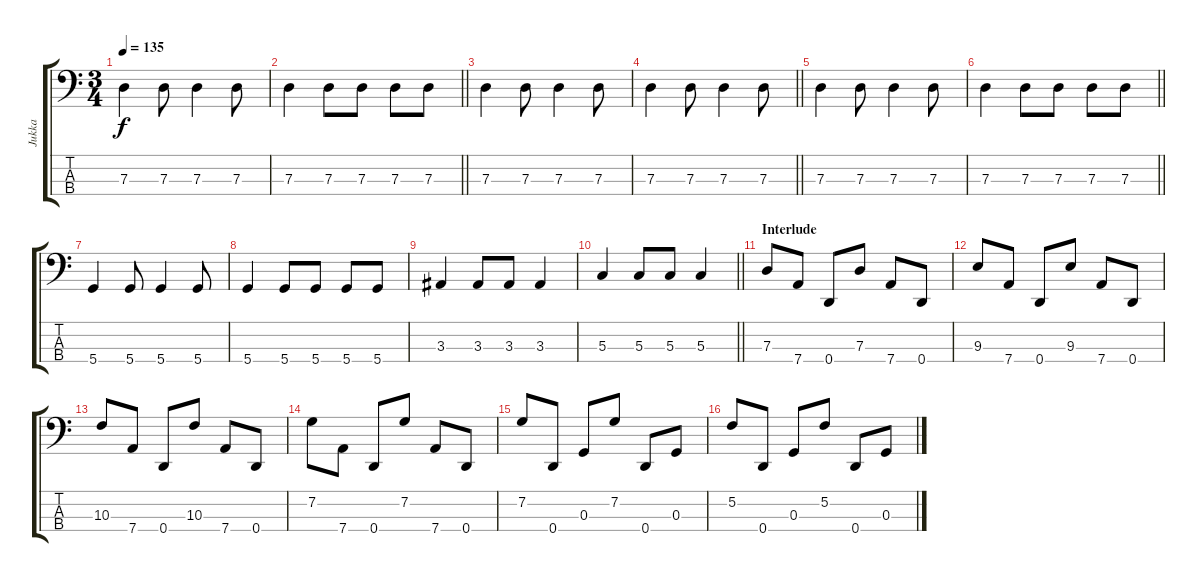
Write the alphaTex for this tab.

\track ("Jukka" "Jukka") {instrument electricbassfinger}
\staff {score tabs}
\tuning (F2 C2 G1 D1) {hide}
\ts (3 4)
\tempo 135
\clef f4
\ks c
7.3.4{dy f} 7.3.8 7.3.4 7.3.8 |
\barLineRight lightlight
7.3.4 7.3.8 7.3.8 7.3.8 7.3.8 |
7.3.4 7.3.8 7.3.4 7.3.8 |
\barLineRight lightlight
7.3.4 7.3.8 7.3.4 7.3.8 |
7.3.4 7.3.8 7.3.4 7.3.8 |
\barLineRight lightlight
7.3.4 7.3.8 7.3.8 7.3.8 7.3.8 |
5.4.4 5.4.8 5.4.4 5.4.8 |
5.4.4 5.4.8 5.4.8 5.4.8 5.4.8 |
3.3.4 3.3.8 3.3.8 3.3.4 |
\barLineRight lightlight
5.3.4 5.3.8 5.3.8 5.3.4 |
\section ("" "Interlude")
7.3.8 7.4.8 0.4.8 7.3.8 7.4.8 0.4.8 |
9.3.8 7.4.8 0.4.8 9.3.8 7.4.8 0.4.8 |
10.3.8 7.4.8 0.4.8 10.3.8 7.4.8 0.4.8 |
7.2.8 7.4.8 0.4.8 7.2.8 7.4.8 0.4.8 |
7.2.8 0.4.8 0.3.8 7.2.8 0.4.8 0.3.8 |
5.2.8 0.4.8 0.3.8 5.2.8 0.4.8 0.3.8
